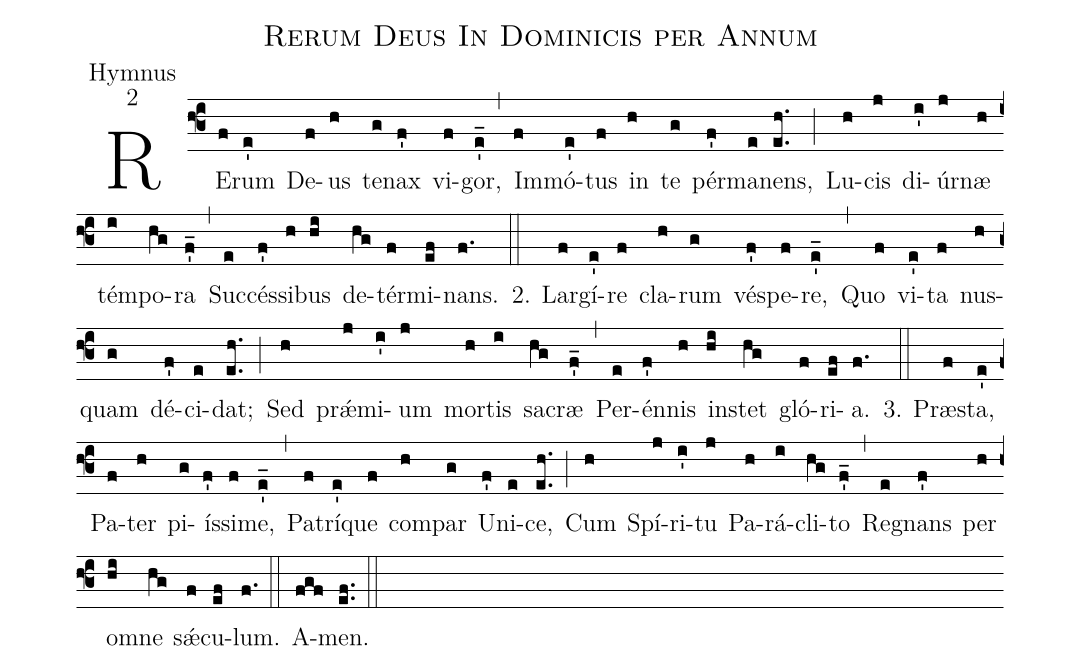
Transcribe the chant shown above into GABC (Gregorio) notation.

name:Rerum Deus In Dominicis per Annum;
office-part:Hymnus;
mode:2;
%%
(f3)RE(f)rum(e') De(f)us(h) te(g)nax(f') vi(f)gor,(e_') (,)
Im(f)mó(e')tus(f) in(h) te(g) pér(f')ma(e)nens,(eh..) (;)
Lu(h)cis(j) di(i')úr(j)næ(h) tém(i)po(hg)ra(f'_) (,)
Suc(e)cés(f')si(h)bus(hi) de(hg)tér(f)mi(ef)nans.(f.) (::)

2. Lar(f)gí(e')re(f) cla(h)rum(g) vés(f')pe(f)re,(e_') (,)
Quo(f) vi(e')ta(f) nus(h)quam(g) dé(f')ci(e)dat;(eh..) (;)
Sed(h) prǽ(j)mi(i')um(j) mor(h)tis(i) sa(hg)cræ(f'_) (,)
Per(e)én(f')nis(h) in(hi)stet(hg) gló(f)ri(ef)a.(f.) (::)

3. Præ(f)sta,(e') Pa(f)ter(h) pi(g)ís(f')si(f)me,(e_') (,)
Pa(f)trí(e')que(f) com(h)par(g) U(f')ni(e)ce,(eh..) (;)
Cum(h) Spí(j)ri(i')tu(j) Pa(h)rá(i)cli(hg)to(f'_) (,)
Re(e)gnans(f') per(h) om(hi)ne(hg) sǽ(f)cu(ef)lum.(f.) (::)
A(fgf)men.(ef..) (::)
